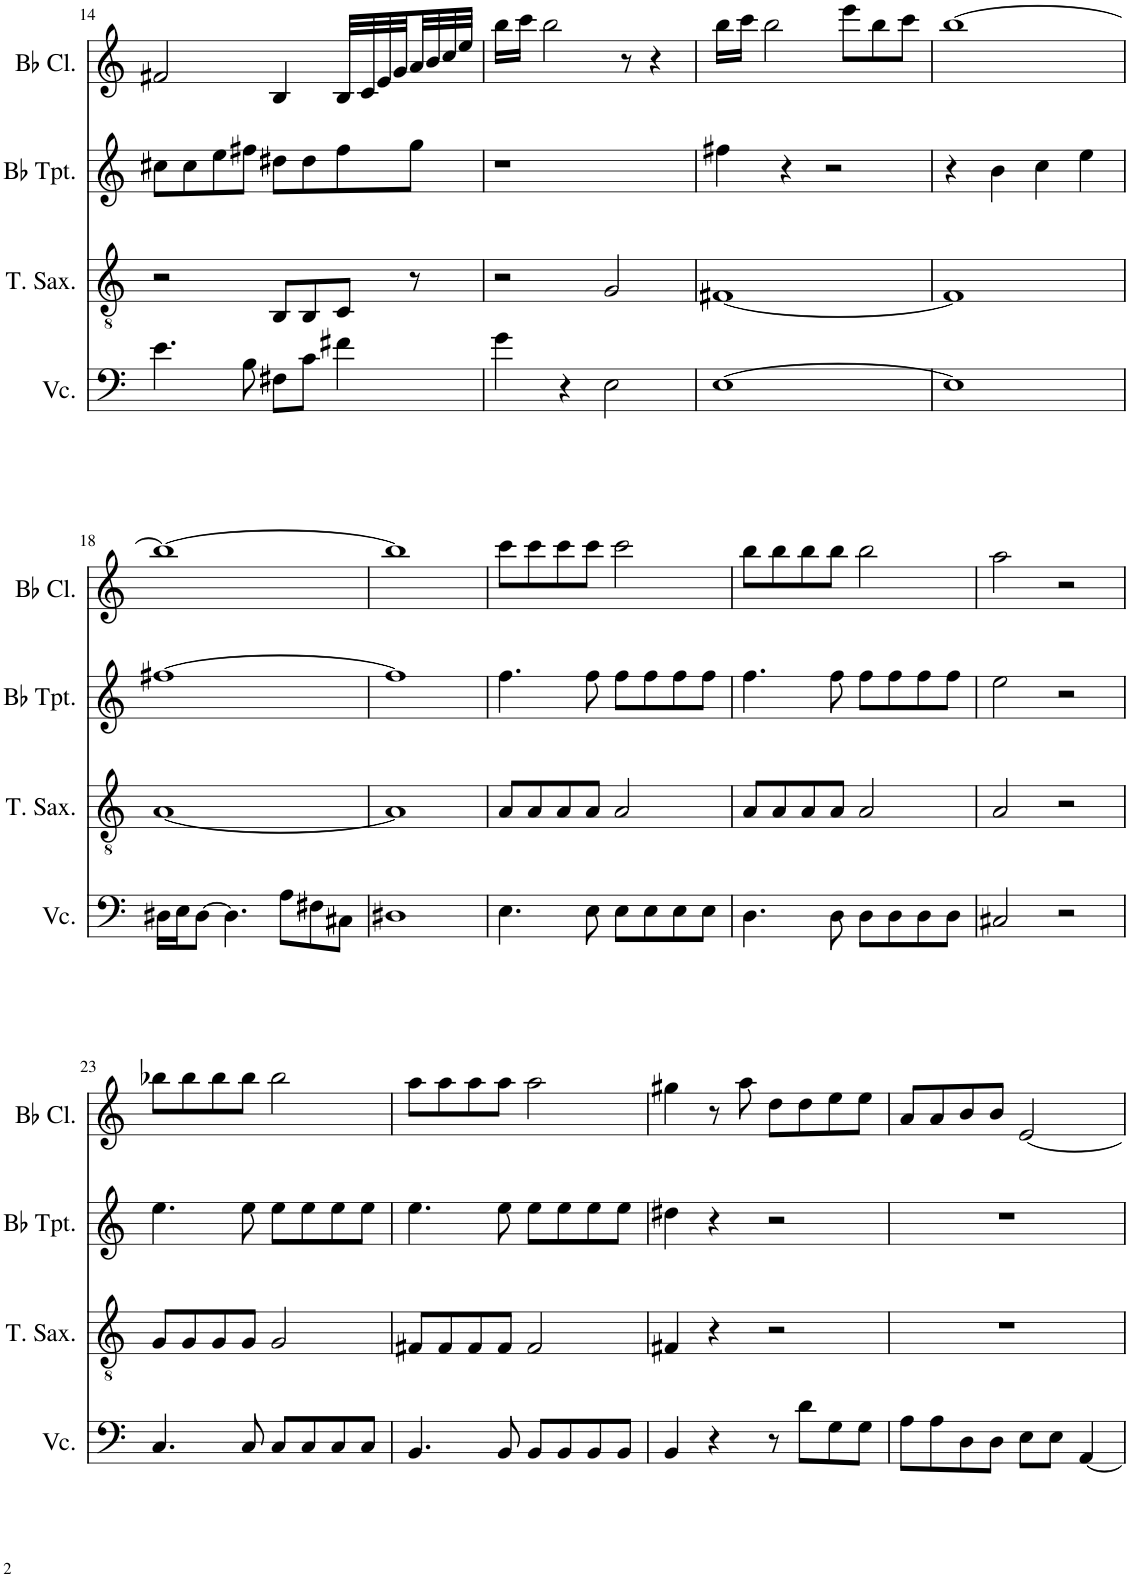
**kern	**kern	**kern	**kern
*part4	*part3	*part2	*part1
*staff4	*staff3	*staff2	*staff1
*I"Violoncello	*I"Tenor Saxophone	*I"Bb Trumpet	*I"Bb Clarinet
*I'Vc.	*I'T. Sax.	*I'Bb Tpt.	*I'Bb Cl.
!!LO:PB:g=z
*clefF4	*clefGv2	*clefG2	*clefG2
*k[]	*k[]	*k[]	*k[]
*M4/4	*M4/4	*M4/4	*M4/4
=14	=14	=14	=14
4.e\	2r	8cc#X\L	2f#X/
.	.	8cc#\	.
.	.	8ee\	.
8B\	.	8ff#X\J	.
8F#X\L	8BB/L	8dd#X\L	4B/
8c\J	8BB/	8dd#\	.
4f#X\	8C/J	8ff#\	32B/LLL
.	.	.	32c/
.	.	.	32e/
.	.	.	32g/
.	8r	8gg\J	32a/
.	.	.	32b/
.	.	.	32cc/
.	.	.	32ee/JJJ
=15	=15	=15	=15
4g\	2r	1r	16bb\LL
.	.	.	16ccc\JJ
.	.	.	2bb\
4r	.	.	.
2E\	2G/	.	.
.	.	.	8r
.	.	.	4r
=16	=16	=16	=16
[1E	[1F#X	4ff#X\	16bb\LL
.	.	.	16ccc\JJ
.	.	.	2bb\
.	.	4r	.
.	.	2r	.
.	.	.	8eee\L
.	.	.	8bb\
.	.	.	8ccc\J
=17	=17	=17	=17
1E]	1F#]	4r	[1bb
.	.	4b\	.
.	.	4cc\	.
.	.	4ee\	.
!!LO:LB:g=z
=18	=18	=18	=18
16D#X\LL	[1A	[1ff#X	1bb_
16E\J	.	.	.
[8D#\J	.	.	.
4.D#\]	.	.	.
8A\L	.	.	.
8F#X\	.	.	.
8C#X\J	.	.	.
=19	=19	=19	=19
1D#X	1A]	1ff#]	1bb]
=20	=20	=20	=20
4.E\	8A/L	4.ff\	8ccc\L
.	8A/	.	8ccc\
.	8A/	.	8ccc\
8E\	8A/J	8ff\	8ccc\J
8E\L	2A/	8ff\L	2ccc\
8E\	.	8ff\	.
8E\	.	8ff\	.
8E\J	.	8ff\J	.
=21	=21	=21	=21
4.D\	8A/L	4.ff\	8bb\L
.	8A/	.	8bb\
.	8A/	.	8bb\
8D\	8A/J	8ff\	8bb\J
8D\L	2A/	8ff\L	2bb\
8D\	.	8ff\	.
8D\	.	8ff\	.
8D\J	.	8ff\J	.
=22	=22	=22	=22
2C#X/	2A/	2ee\	2aa\
2r	2r	2r	2r
!!LO:LB:g=z
=23	=23	=23	=23
4.C/	8G/L	4.ee\	8bb-X\L
.	8G/	.	8bb-\
.	8G/	.	8bb-\
8C/	8G/J	8ee\	8bb-\J
8C/L	2G/	8ee\L	2bb-\
8C/	.	8ee\	.
8C/	.	8ee\	.
8C/J	.	8ee\J	.
=24	=24	=24	=24
4.BB/	8F#X/L	4.ee\	8aa\L
.	8F#/	.	8aa\
.	8F#/	.	8aa\
8BB/	8F#/J	8ee\	8aa\J
8BB/L	2F#/	8ee\L	2aa\
8BB/	.	8ee\	.
8BB/	.	8ee\	.
8BB/J	.	8ee\J	.
=25	=25	=25	=25
4BB/	4F#X/	4dd#X\	4gg#X\
4r	4r	4r	8r
.	.	.	8aa\
8r	2r	2r	8dd\L
8d\L	.	.	8dd\
8G\	.	.	8ee\
8G\J	.	.	8ee\J
=26	=26	=26	=26
8A\L	1r	1r	8a/L
8A\	.	.	8a/
8D\	.	.	8b/
8D\J	.	.	8b/J
8E\L	.	.	[2e/
8E\J	.	.	.
[4AA/	.	.	.
=	=	=	=
*-	*-	*-	*-
